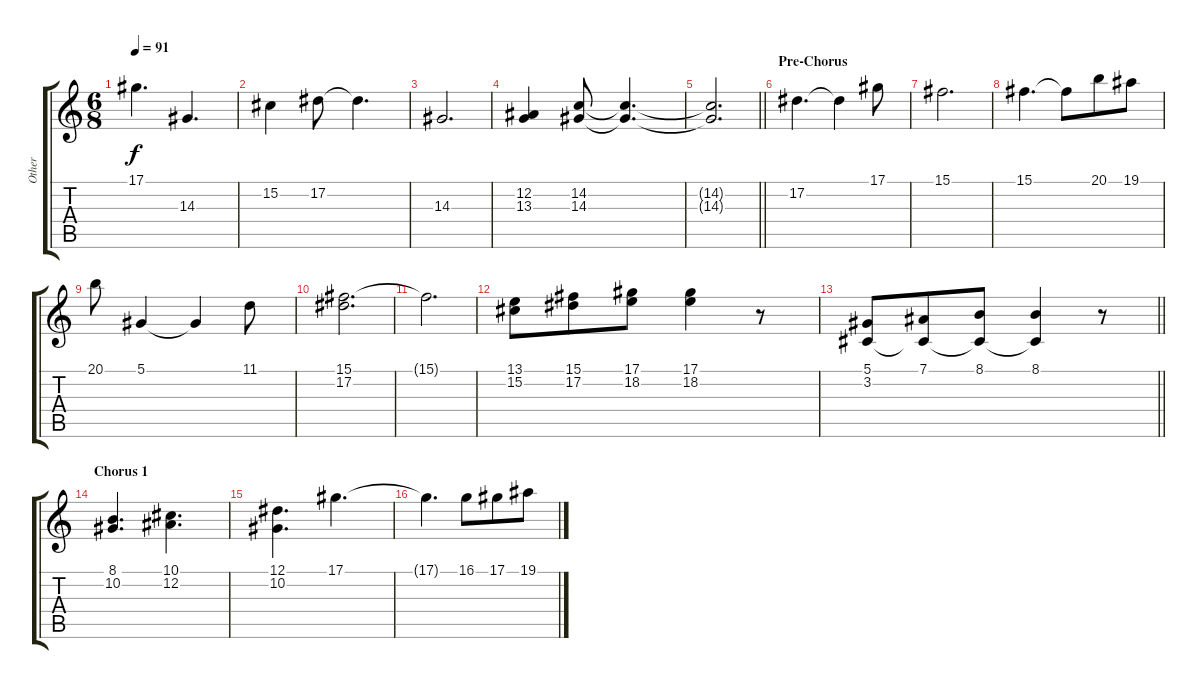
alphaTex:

\track ("Other" "Other") {instrument flute}
\staff {score tabs}
\tuning (Eb4 Bb3 Gb3 Db3 Ab2 Eb2) {hide}
\ts (6 8)
\tempo 91
\clef g2
\ks c
17.1{t}.4{d dy f} 14.3.4{d} |
15.2.4 17.2.8 17.2{t}.4{d} |
14.3.2{d} |
(12.2 13.3).4 (14.2 14.3).8 (14.2{t} 14.3{t}).4{d} |
\barLineRight lightlight
(14.2{t} 14.3{t}).2{d} |
\section ("" "Pre-Chorus")
17.2.4{d} 17.2{t}.4 17.1.8 |
15.1.2{d} |
15.1.4{d} 15.1{t}.8 20.1.8 19.1.8 |
20.1.8 5.1.4 5.1{t}.4 11.1.8 |
(15.1 17.2).2{d} |
15.1{t}.2{d} |
(13.1 15.2).8 (15.1 17.2).8 (17.1 18.2).8 (17.1 18.2).4 r.8 |
\barLineRight lightlight
(5.1 3.2).8 (7.1 3.2{t}).8 (8.1 3.2{t}).8 (8.1 3.2{t}).4 r.8 |
\section ("" "Chorus 1")
(8.1 10.2).4{d} (10.1 12.2).4{d} |
(12.1 10.2).4{d} 17.1.4{d} |
17.1{t}.4{d} 16.1.8 17.1.8 19.1.8
